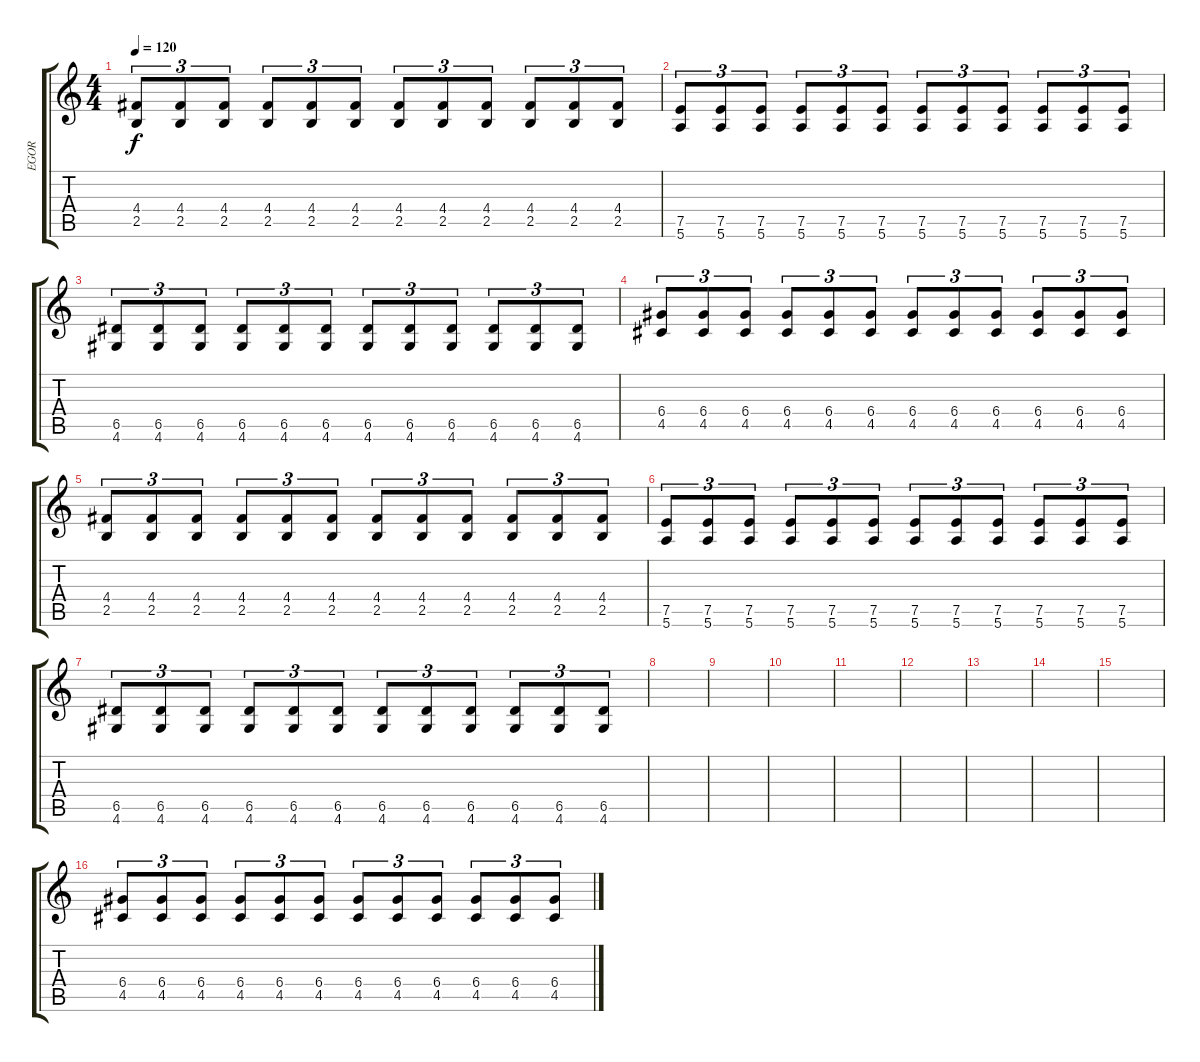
\track ("EGOR" "EGOR") {instrument acousticguitarsteel}
\staff {score tabs}
\tuning (E4 B3 G3 D3 A2 E2) {hide}
\ts (4 4)
\tempo 120
\clef g2
\ks c
(4.4 2.5).8{tu (3 2) dy f} (4.4 2.5).8{tu (3 2)} (4.4 2.5).8{tu (3 2)} (4.4 2.5).8{tu (3 2)} (4.4 2.5).8{tu (3 2)} (4.4 2.5).8{tu (3 2)} (4.4 2.5).8{tu (3 2)} (4.4 2.5).8{tu (3 2)} (4.4 2.5).8{tu (3 2)} (4.4 2.5).8{tu (3 2)} (4.4 2.5).8{tu (3 2)} (4.4 2.5).8{tu (3 2)} |
(7.5 5.6).8{tu (3 2)} (7.5 5.6).8{tu (3 2)} (7.5 5.6).8{tu (3 2)} (7.5 5.6).8{tu (3 2)} (7.5 5.6).8{tu (3 2)} (7.5 5.6).8{tu (3 2)} (7.5 5.6).8{tu (3 2)} (7.5 5.6).8{tu (3 2)} (7.5 5.6).8{tu (3 2)} (7.5 5.6).8{tu (3 2)} (7.5 5.6).8{tu (3 2)} (7.5 5.6).8{tu (3 2)} |
(6.5 4.6).8{tu (3 2)} (6.5 4.6).8{tu (3 2)} (6.5 4.6).8{tu (3 2)} (6.5 4.6).8{tu (3 2)} (6.5 4.6).8{tu (3 2)} (6.5 4.6).8{tu (3 2)} (6.5 4.6).8{tu (3 2)} (6.5 4.6).8{tu (3 2)} (6.5 4.6).8{tu (3 2)} (6.5 4.6).8{tu (3 2)} (6.5 4.6).8{tu (3 2)} (6.5 4.6).8{tu (3 2)} |
(6.4 4.5).8{tu (3 2) instrument distortionguitar} (6.4 4.5).8{tu (3 2)} (6.4 4.5).8{tu (3 2)} (6.4 4.5).8{tu (3 2)} (6.4 4.5).8{tu (3 2)} (6.4 4.5).8{tu (3 2)} (6.4 4.5).8{tu (3 2)} (6.4 4.5).8{tu (3 2)} (6.4 4.5).8{tu (3 2)} (6.4 4.5).8{tu (3 2)} (6.4 4.5).8{tu (3 2)} (6.4 4.5).8{tu (3 2)} |
(4.4 2.5).8{tu (3 2)} (4.4 2.5).8{tu (3 2)} (4.4 2.5).8{tu (3 2)} (4.4 2.5).8{tu (3 2)} (4.4 2.5).8{tu (3 2)} (4.4 2.5).8{tu (3 2)} (4.4 2.5).8{tu (3 2)} (4.4 2.5).8{tu (3 2)} (4.4 2.5).8{tu (3 2)} (4.4 2.5).8{tu (3 2)} (4.4 2.5).8{tu (3 2)} (4.4 2.5).8{tu (3 2)} |
(7.5 5.6).8{tu (3 2)} (7.5 5.6).8{tu (3 2)} (7.5 5.6).8{tu (3 2)} (7.5 5.6).8{tu (3 2)} (7.5 5.6).8{tu (3 2)} (7.5 5.6).8{tu (3 2)} (7.5 5.6).8{tu (3 2)} (7.5 5.6).8{tu (3 2)} (7.5 5.6).8{tu (3 2)} (7.5 5.6).8{tu (3 2)} (7.5 5.6).8{tu (3 2)} (7.5 5.6).8{tu (3 2)} |
(6.5 4.6).8{tu (3 2)} (6.5 4.6).8{tu (3 2)} (6.5 4.6).8{tu (3 2)} (6.5 4.6).8{tu (3 2)} (6.5 4.6).8{tu (3 2)} (6.5 4.6).8{tu (3 2)} (6.5 4.6).8{tu (3 2)} (6.5 4.6).8{tu (3 2)} (6.5 4.6).8{tu (3 2)} (6.5 4.6).8{tu (3 2)} (6.5 4.6).8{tu (3 2)} (6.5 4.6).8{tu (3 2)} |
|
|
|
|
|
|
|
|
(6.4 4.5).8{tu (3 2) instrument acousticguitarsteel} (6.4 4.5).8{tu (3 2)} (6.4 4.5).8{tu (3 2)} (6.4 4.5).8{tu (3 2)} (6.4 4.5).8{tu (3 2)} (6.4 4.5).8{tu (3 2)} (6.4 4.5).8{tu (3 2)} (6.4 4.5).8{tu (3 2)} (6.4 4.5).8{tu (3 2)} (6.4 4.5).8{tu (3 2)} (6.4 4.5).8{tu (3 2)} (6.4 4.5).8{tu (3 2)}
